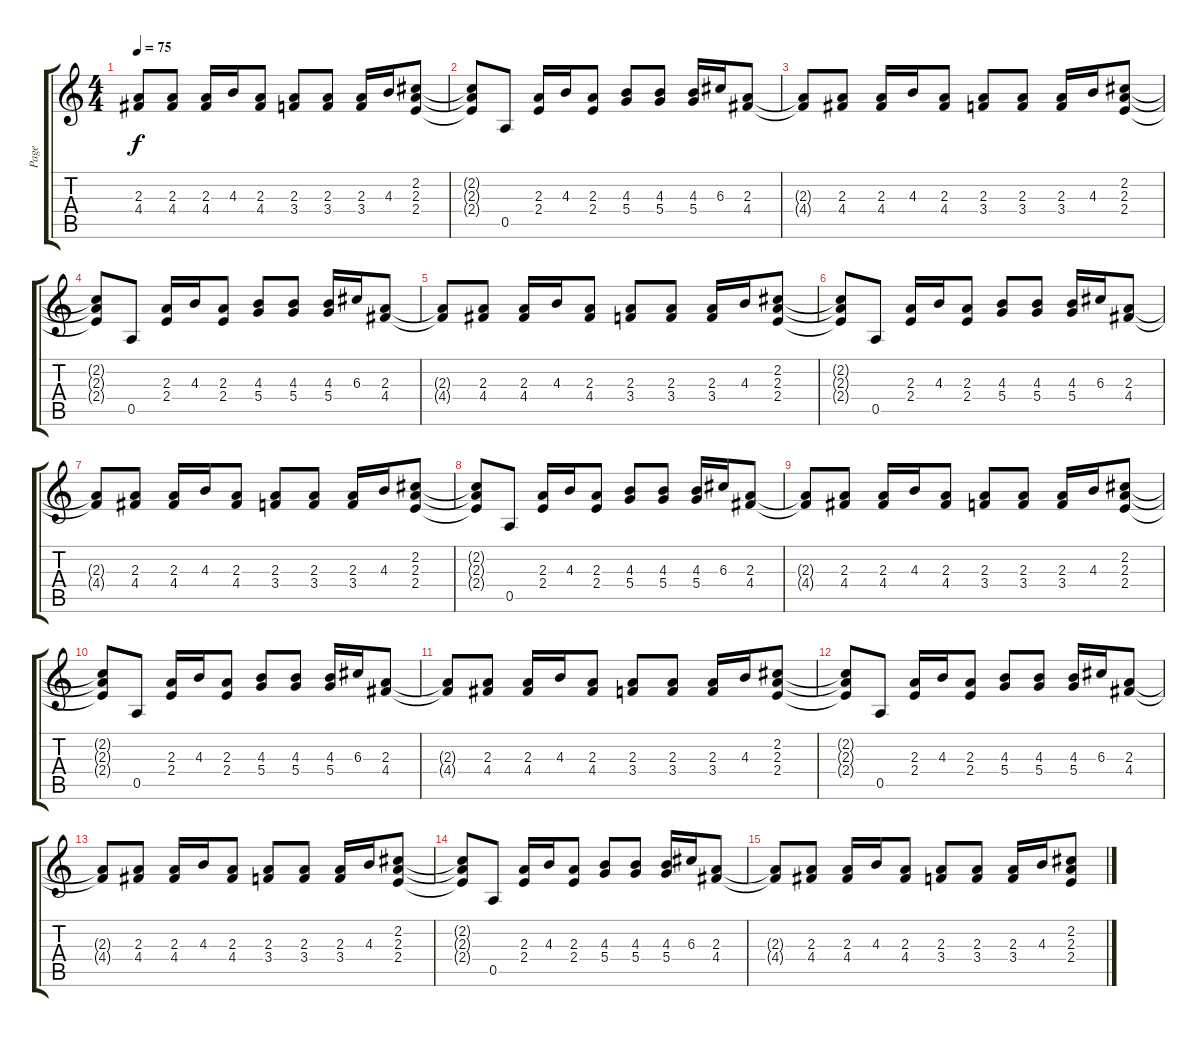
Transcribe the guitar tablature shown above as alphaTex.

\track ("Page" "Page") {instrument electricguitarjazz}
\staff {score tabs}
\tuning (E4 B3 G3 D3 A2 D2) {hide}
\ts (4 4)
\tempo 75
\clef g2
\ks c
(2.3{t} 4.4{t}).8{dy f} (2.3 4.4).8 (2.3 4.4).16 4.3.16 (2.3 4.4).8 (2.3 3.4).8 (2.3 3.4).8 (2.3 3.4).16 4.3.16 (2.2 2.3 2.4).8 |
(2.2{t} 2.3{t} 2.4{t}).8 0.5.8 (2.3 2.4).16 4.3.16 (2.3 2.4).8 (4.3 5.4).8 (4.3 5.4).8 (4.3 5.4).16 6.3.16 (2.3 4.4).8 |
(2.3{t} 4.4{t}).8 (2.3 4.4).8 (2.3 4.4).16 4.3.16 (2.3 4.4).8 (2.3 3.4).8 (2.3 3.4).8 (2.3 3.4).16 4.3.16 (2.2 2.3 2.4).8 |
(2.2{t} 2.3{t} 2.4{t}).8{volume 11} 0.5.8 (2.3 2.4).16 4.3.16 (2.3 2.4).8 (4.3 5.4).8 (4.3 5.4).8 (4.3 5.4).16 6.3.16 (2.3 4.4).8 |
(2.3{t} 4.4{t}).8 (2.3 4.4).8 (2.3 4.4).16 4.3.16 (2.3 4.4).8 (2.3 3.4).8 (2.3 3.4).8 (2.3 3.4).16 4.3.16 (2.2 2.3 2.4).8 |
(2.2{t} 2.3{t} 2.4{t}).8{volume 9} 0.5.8 (2.3 2.4).16 4.3.16 (2.3 2.4).8 (4.3 5.4).8 (4.3 5.4).8 (4.3 5.4).16 6.3.16 (2.3 4.4).8 |
(2.3{t} 4.4{t}).8 (2.3 4.4).8 (2.3 4.4).16 4.3.16 (2.3 4.4).8 (2.3 3.4).8 (2.3 3.4).8 (2.3 3.4).16 4.3.16 (2.2 2.3 2.4).8 |
(2.2{t} 2.3{t} 2.4{t}).8{volume 7} 0.5.8 (2.3 2.4).16 4.3.16 (2.3 2.4).8 (4.3 5.4).8 (4.3 5.4).8 (4.3 5.4).16 6.3.16 (2.3 4.4).8 |
(2.3{t} 4.4{t}).8 (2.3 4.4).8 (2.3 4.4).16 4.3.16 (2.3 4.4).8 (2.3 3.4).8 (2.3 3.4).8 (2.3 3.4).16 4.3.16 (2.2 2.3 2.4).8 |
(2.2{t} 2.3{t} 2.4{t}).8{volume 5} 0.5.8 (2.3 2.4).16 4.3.16 (2.3 2.4).8 (4.3 5.4).8 (4.3 5.4).8 (4.3 5.4).16 6.3.16 (2.3 4.4).8 |
(2.3{t} 4.4{t}).8 (2.3 4.4).8 (2.3 4.4).16 4.3.16 (2.3 4.4).8 (2.3 3.4).8 (2.3 3.4).8 (2.3 3.4).16 4.3.16 (2.2 2.3 2.4).8 |
(2.2{t} 2.3{t} 2.4{t}).8{volume 3} 0.5.8 (2.3 2.4).16 4.3.16 (2.3 2.4).8 (4.3 5.4).8 (4.3 5.4).8 (4.3 5.4).16 6.3.16 (2.3 4.4).8 |
(2.3{t} 4.4{t}).8 (2.3 4.4).8 (2.3 4.4).16 4.3.16 (2.3 4.4).8 (2.3 3.4).8 (2.3 3.4).8 (2.3 3.4).16 4.3.16 (2.2 2.3 2.4).8 |
(2.2{t} 2.3{t} 2.4{t}).8{volume 1} 0.5.8 (2.3 2.4).16 4.3.16 (2.3 2.4).8 (4.3 5.4).8 (4.3 5.4).8 (4.3 5.4).16 6.3.16 (2.3 4.4).8 |
(2.3{t} 4.4{t}).8 (2.3 4.4).8 (2.3 4.4).16 4.3.16 (2.3 4.4).8 (2.3 3.4).8 (2.3 3.4).8 (2.3 3.4).16 4.3.16 (2.2 2.3 2.4).8
